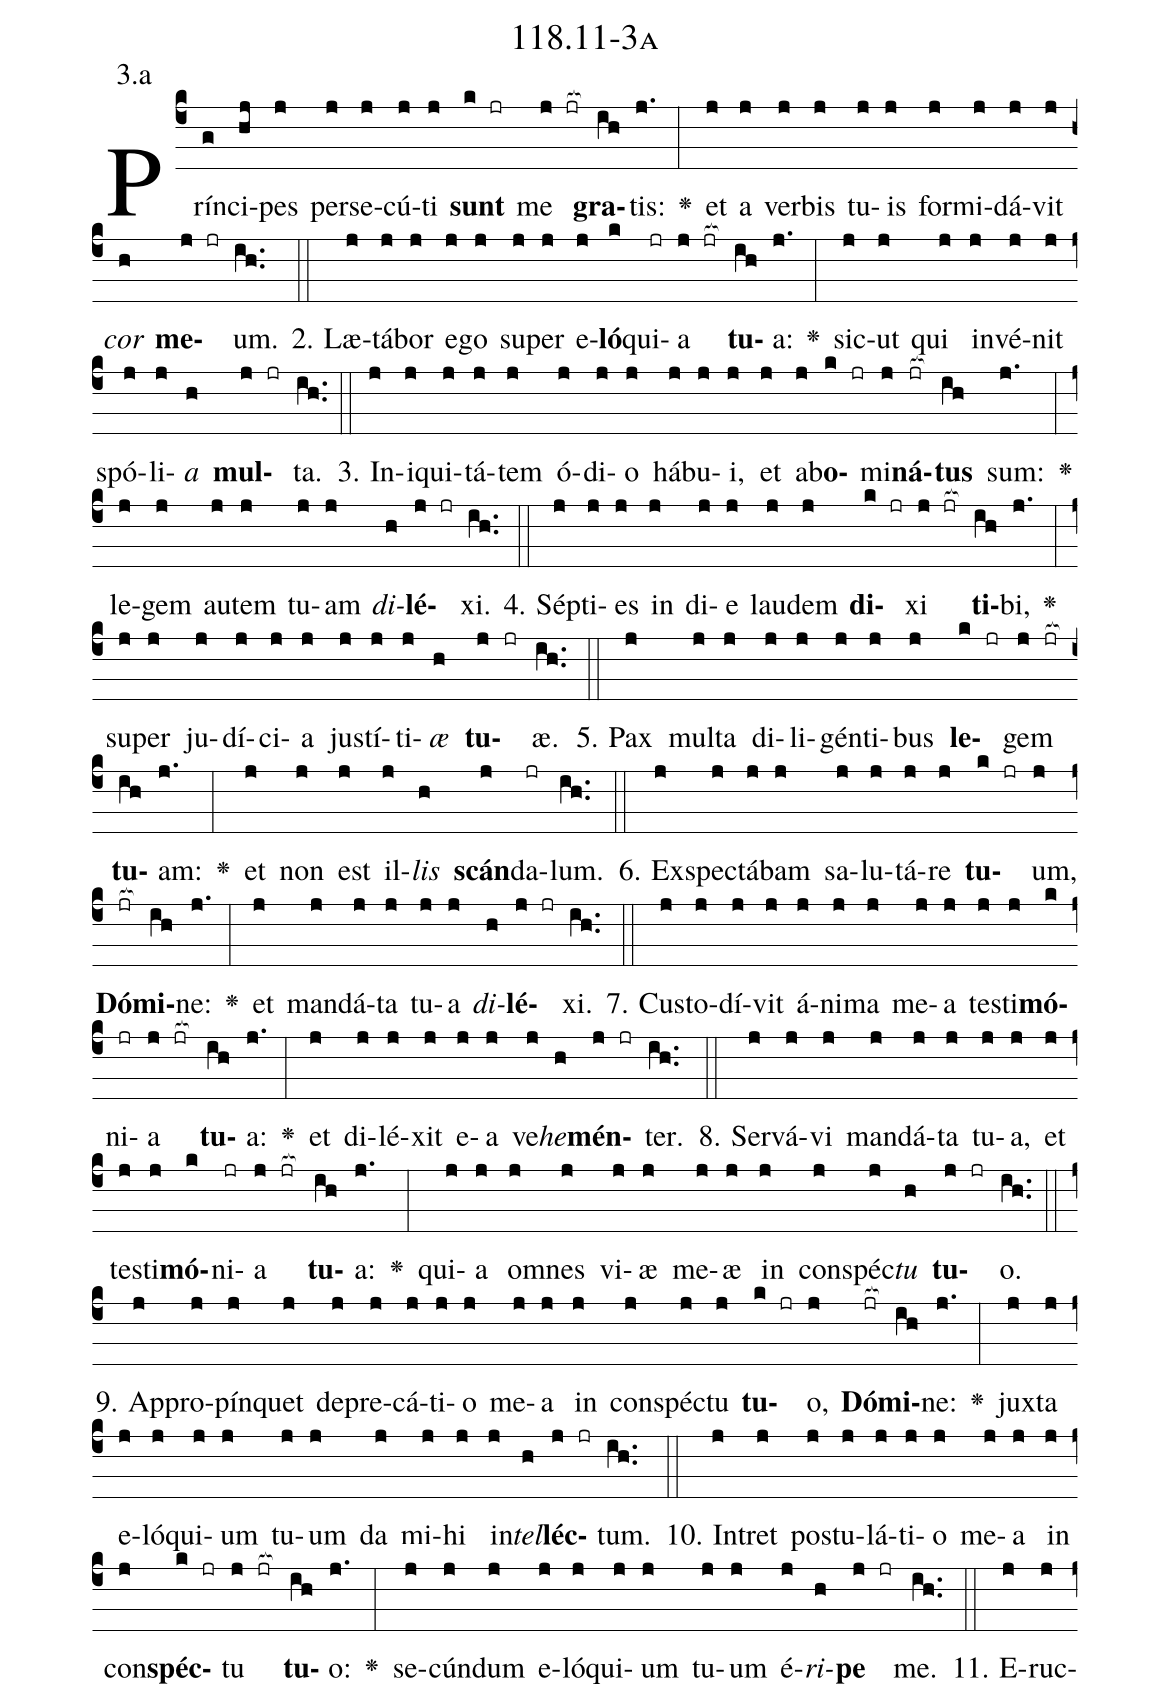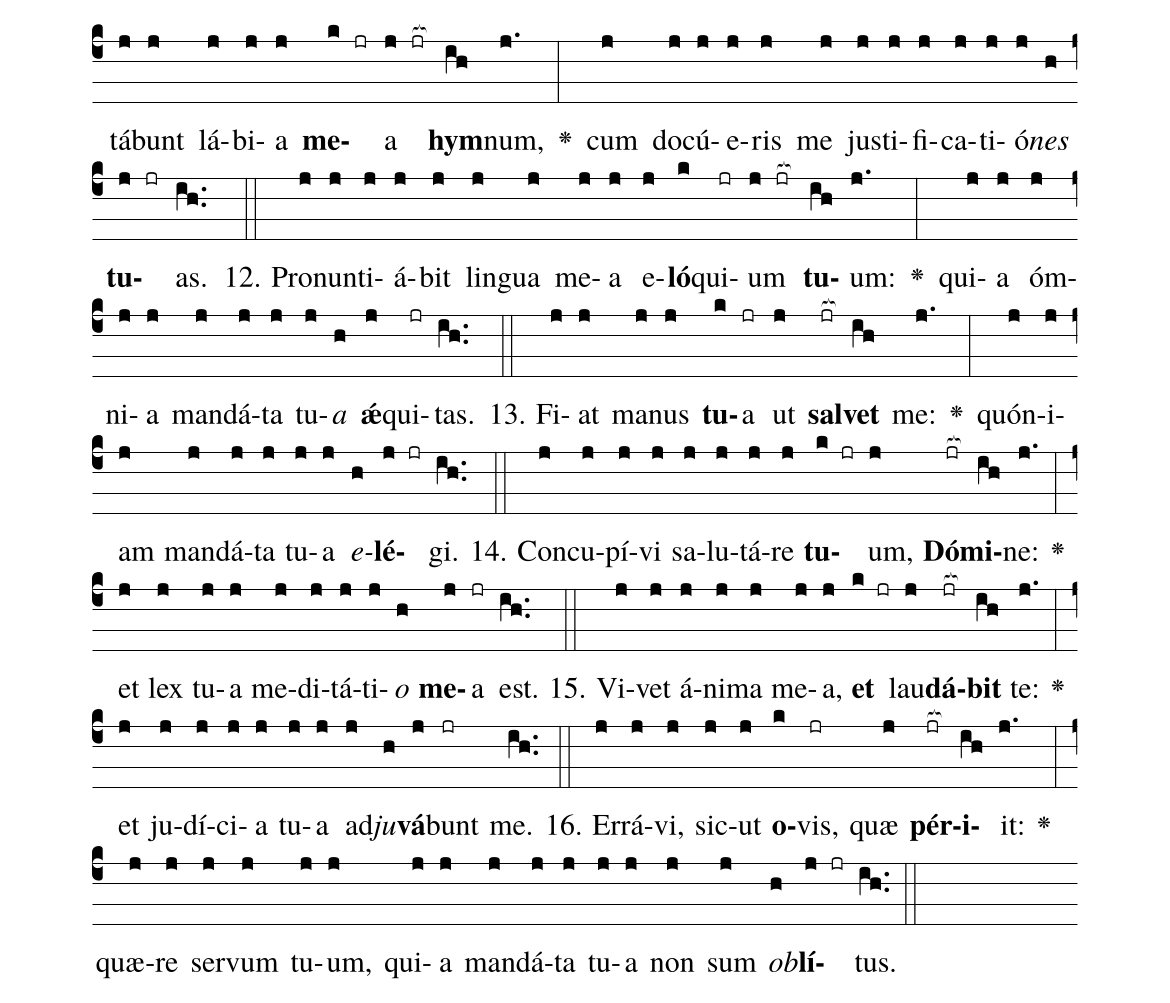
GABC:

name: 118.11-3a;
annotation: 3.a;
%%
(c4)Prín(g)ci(hj)pes(j) per(j)se(j)cú(j)ti(j) <b>sunt</b>(k jr) me(j jr[ocb:1{]) <b>gra</b>(ih[ocb:0}])tis:(j.) <v>\greheightstar</v>(:) et(j) a(j) ver(j)bis(j) tu(j)is(j) for(j)mi(j)dá(j)vit(j) <i>cor</i>(h) <b>me</b>(j jr)um.(ih..) (::)
2. Læ(j)tá(j)bor(j) e(j)go(j) su(j)per(j) e(j)<b>ló</b>(k)qui(jr)a(j jr[ocb:1{]) <b>tu</b>(ih[ocb:0}])a:(j.) <v>\greheightstar</v>(:) sic(j)ut(j) qui(j) in(j)vé(j)nit(j) spó(j)li(j)<i>a</i>(h) <b>mul</b>(j jr)ta.(ih..) (::)
3. In(j)i(j)qui(j)tá(j)tem(j) ó(j)di(j)o(j) há(j)bu(j)i,(j) et(j) ab(j)<b>o</b>(k jr)mi(j)<b>ná</b>(jr[ocb:1{])<b>tus</b>(ih[ocb:0}]) sum:(j.) <v>\greheightstar</v>(:) le(j)gem(j) au(j)tem(j) tu(j)am(j) <i>di</i>(h)<b>lé</b>(j jr)xi.(ih..) (::)
4. Sép(j)ti(j)es(j) in(j) di(j)e(j) lau(j)dem(j) <b>di</b>(k jr)xi(j jr[ocb:1{]) <b>ti</b>(ih[ocb:0}])bi,(j.) <v>\greheightstar</v>(:) su(j)per(j) ju(j)dí(j)ci(j)a(j) jus(j)tí(j)ti(j)<i>æ</i>(h) <b>tu</b>(j jr)æ.(ih..) (::)
5. Pax(j) mul(j)ta(j) di(j)li(j)gén(j)ti(j)bus(j) <b>le</b>(k jr)gem(j jr[ocb:1{]) <b>tu</b>(ih[ocb:0}])am:(j.) <v>\greheightstar</v>(:) et(j) non(j) est(j) il(j)<i>lis</i>(h) <b>scán</b>(j)da(jr)lum.(ih..) (::)
6. Ex(j)spec(j)tá(j)bam(j) sa(j)lu(j)tá(j)re(j) <b>tu</b>(k jr)um,(j) <b>Dó</b>(jr[ocb:1{])<b>mi</b>(ih[ocb:0}])ne:(j.) <v>\greheightstar</v>(:) et(j) man(j)dá(j)ta(j) tu(j)a(j) <i>di</i>(h)<b>lé</b>(j jr)xi.(ih..) (::)
7. Cus(j)to(j)dí(j)vit(j) á(j)ni(j)ma(j) me(j)a(j) tes(j)ti(j)<b>mó</b>(k)ni(jr)a(j jr[ocb:1{]) <b>tu</b>(ih[ocb:0}])a:(j.) <v>\greheightstar</v>(:) et(j) di(j)lé(j)xit(j) e(j)a(j) ve(j)<i>he</i>(h)<b>mén</b>(j jr)ter.(ih..) (::)
8. Ser(j)vá(j)vi(j) man(j)dá(j)ta(j) tu(j)a,(j) et(j) tes(j)ti(j)<b>mó</b>(k)ni(jr)a(j jr[ocb:1{]) <b>tu</b>(ih[ocb:0}])a:(j.) <v>\greheightstar</v>(:) qui(j)a(j) om(j)nes(j) vi(j)æ(j) me(j)æ(j) in(j) con(j)spéc(j)<i>tu</i>(h) <b>tu</b>(j jr)o.(ih..) (::)
9. Ap(j)pro(j)pín(j)quet(j) de(j)pre(j)cá(j)ti(j)o(j) me(j)a(j) in(j) con(j)spéc(j)tu(j) <b>tu</b>(k jr)o,(j) <b>Dó</b>(jr[ocb:1{])<b>mi</b>(ih[ocb:0}])ne:(j.) <v>\greheightstar</v>(:) jux(j)ta(j) e(j)ló(j)qui(j)um(j) tu(j)um(j) da(j) mi(j)hi(j) in(j)<i>tel</i>(h)<b>léc</b>(j jr)tum.(ih..) (::)
10. In(j)tret(j) pos(j)tu(j)lá(j)ti(j)o(j) me(j)a(j) in(j) con(j)<b>spéc</b>(k jr)tu(j jr[ocb:1{]) <b>tu</b>(ih[ocb:0}])o:(j.) <v>\greheightstar</v>(:) se(j)cún(j)dum(j) e(j)ló(j)qui(j)um(j) tu(j)um(j) é(j)<i>ri</i>(h)<b>pe</b>(j jr) me.(ih..) (::)
11. E(j)ruc(j)tá(j)bunt(j) lá(j)bi(j)a(j) <b>me</b>(k jr)a(j jr[ocb:1{]) <b>hym</b>(ih[ocb:0}])num,(j.) <v>\greheightstar</v>(:) cum(j) do(j)cú(j)e(j)ris(j) me(j) jus(j)ti(j)fi(j)ca(j)ti(j)ó(j)<i>nes</i>(h) <b>tu</b>(j jr)as.(ih..) (::)
12. Pro(j)nun(j)ti(j)á(j)bit(j) lin(j)gua(j) me(j)a(j) e(j)<b>ló</b>(k)qui(jr)um(j jr[ocb:1{]) <b>tu</b>(ih[ocb:0}])um:(j.) <v>\greheightstar</v>(:) qui(j)a(j) óm(j)ni(j)a(j) man(j)dá(j)ta(j) tu(j)<i>a</i>(h) <b>ǽ</b>(j)qui(jr)tas.(ih..) (::)
13. Fi(j)at(j) ma(j)nus(j) <b>tu</b>(k)a(jr) ut(j) <b>sal</b>(jr[ocb:1{])<b>vet</b>(ih[ocb:0}]) me:(j.) <v>\greheightstar</v>(:) quón(j)i(j)am(j) man(j)dá(j)ta(j) tu(j)a(j) <i>e</i>(h)<b>lé</b>(j jr)gi.(ih..) (::)
14. Con(j)cu(j)pí(j)vi(j) sa(j)lu(j)tá(j)re(j) <b>tu</b>(k jr)um,(j) <b>Dó</b>(jr[ocb:1{])<b>mi</b>(ih[ocb:0}])ne:(j.) <v>\greheightstar</v>(:) et(j) lex(j) tu(j)a(j) me(j)di(j)tá(j)ti(j)<i>o</i>(h) <b>me</b>(j)a(jr) est.(ih..) (::)
15. Vi(j)vet(j) á(j)ni(j)ma(j) me(j)a,(j) <b>et</b>(k jr) lau(j)<b>dá</b>(jr[ocb:1{])<b>bit</b>(ih[ocb:0}]) te:(j.) <v>\greheightstar</v>(:) et(j) ju(j)dí(j)ci(j)a(j) tu(j)a(j) ad(j)<i>ju</i>(h)<b>vá</b>(j)bunt(jr) me.(ih..) (::)
16. Er(j)rá(j)vi,(j) sic(j)ut(j) <b>o</b>(k)vis,(jr) quæ(j) <b>pér</b>(jr[ocb:1{])<b>i</b>(ih[ocb:0}])it:(j.) <v>\greheightstar</v>(:) quæ(j)re(j) ser(j)vum(j) tu(j)um,(j) qui(j)a(j) man(j)dá(j)ta(j) tu(j)a(j) non(j) sum(j) <i>ob</i>(h)<b>lí</b>(j jr)tus.(ih..) (::)
